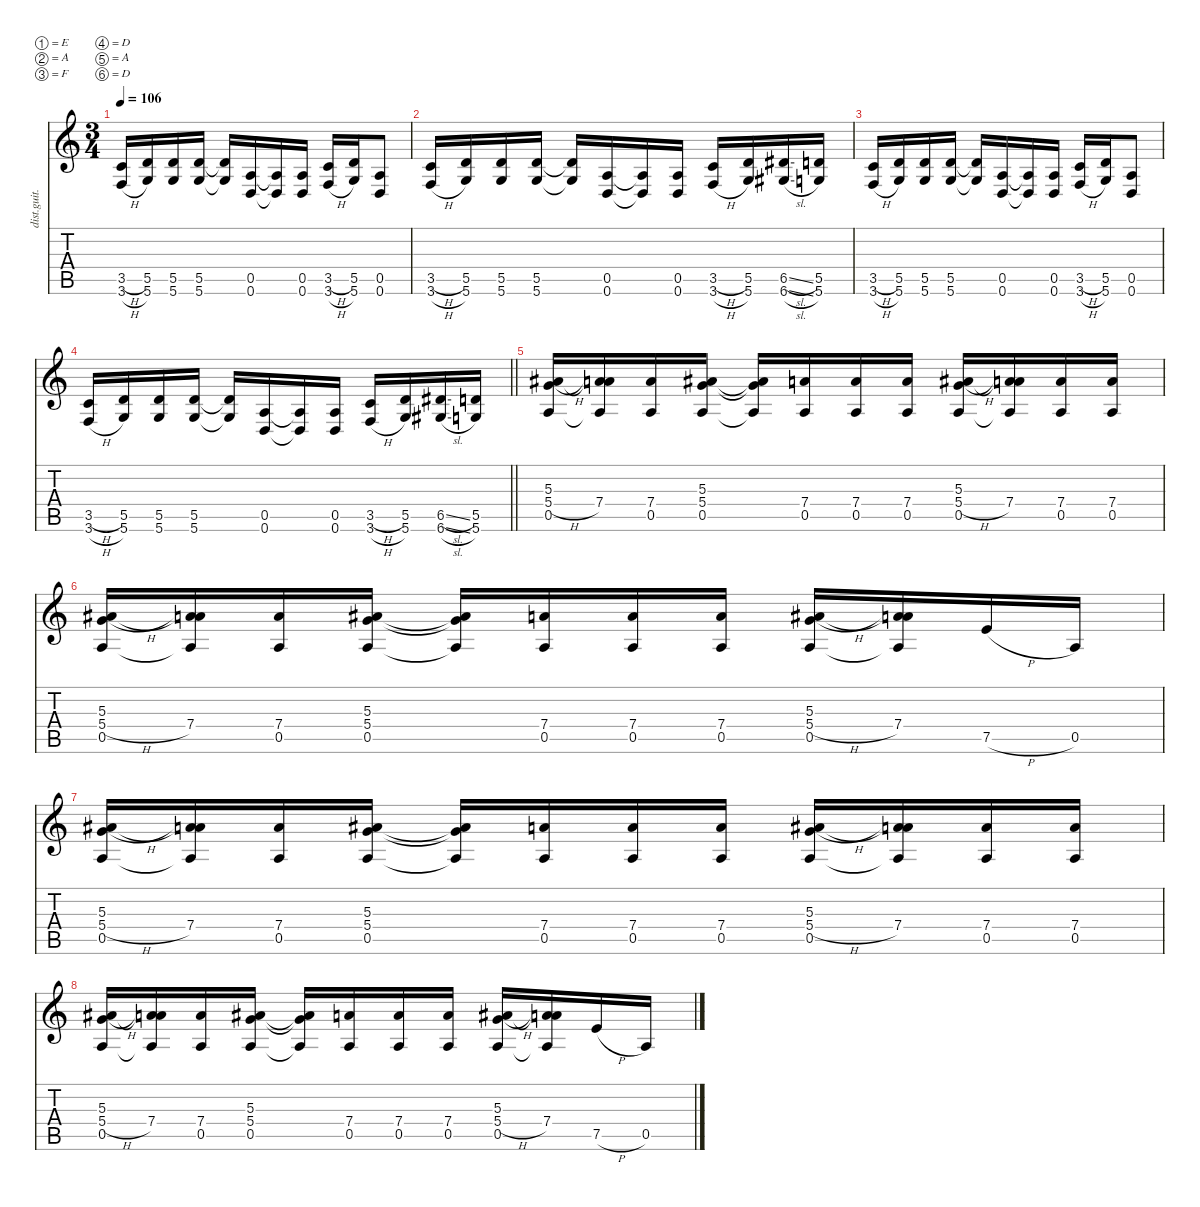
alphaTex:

\defaultSystemsLayout 4
\hideDynamics
\bracketExtendMode nobrackets
\otherSystemsTrackNameOrientation horizontal
\track ("Track 2" "dist.guit.") {instrument distortionguitar}
\staff {score tabs}
\tuning (E4 A3 F3 D3 A2 D2)
\ts (3 4)
\tempo 106
\clef g2
\ks c
(3.5{h} 3.6{h}).16{dy f beam Up} (5.5 5.6).16{beam Up} (5.5 5.6).16{beam Up} (5.5 5.6).16{beam Up} (5.5{t} 5.6{t}).16{beam Up} (0.5 0.6).16{beam Up} (0.5{t} 0.6{t}).16{beam Up} (0.5 0.6).16{beam Up} (3.5{h} 3.6{h}).16{beam Up} (5.5 5.6).16{beam Up} (0.5 0.6).8{beam Up} |
(3.5{h} 3.6{h}).16{beam Up} (5.5 5.6).16{beam Up} (5.5 5.6).16{beam Up} (5.5 5.6).16{beam Up} (5.5{t} 5.6{t}).16{beam Up} (0.5 0.6).16{beam Up} (0.5{t} 0.6{t}).16{beam Up} (0.5 0.6).16{beam Up} (3.5{h} 3.6{h}).16{beam Up} (5.5 5.6).16{beam Up} (6.5{sl acc #} 6.6{sl acc #}).16{beam Up} (5.5 5.6).16{beam Up} |
(3.5{h} 3.6{h}).16{beam Up} (5.5 5.6).16{beam Up} (5.5 5.6).16{beam Up} (5.5 5.6).16{beam Up} (5.5{t} 5.6{t}).16{beam Up} (0.5 0.6).16{beam Up} (0.5{t} 0.6{t}).16{beam Up} (0.5 0.6).16{beam Up} (3.5{h} 3.6{h}).16{beam Up} (5.5 5.6).16{beam Up} (0.5 0.6).8{beam Up} |
\barLineRight lightlight
(3.5{h} 3.6{h}).16{beam Up} (5.5 5.6).16{beam Up} (5.5 5.6).16{beam Up} (5.5 5.6).16{beam Up} (5.5{t} 5.6{t}).16{beam Up} (0.5 0.6).16{beam Up} (0.5{t} 0.6{t}).16{beam Up} (0.5 0.6).16{beam Up} (3.5{h} 3.6{h}).16{beam Up} (5.5 5.6).16{beam Up} (6.5{sl acc #} 6.6{sl acc #}).16{beam Up} (5.5 5.6).16{beam Up} |
\section ("" "")
(5.3{acc #} 5.4{h} 0.5).16{beam Up} (5.3{t acc #} 7.4 0.5{t}).16{beam Up} (7.4 0.5).16{beam Up} (5.3{acc #} 5.4 0.5).16{beam Up} (5.3{t acc #} 5.4{t} 0.5{t}).16{beam Up} (7.4 0.5).16{beam Up} (7.4 0.5).16{beam Up} (7.4 0.5).16{beam Up} (5.3{acc #} 5.4{h} 0.5).16{beam Up} (5.3{t acc #} 7.4 0.5{t}).16{beam Up} (7.4 0.5).16{beam Up} (7.4 0.5).16{beam Up} |
(5.3{acc #} 5.4{h} 0.5).16{beam Up} (5.3{t acc #} 7.4 0.5{t}).16{beam Up} (7.4 0.5).16{beam Up} (5.3{acc #} 5.4 0.5).16{beam Up} (5.3{t acc #} 5.4{t} 0.5{t}).16{beam Up} (7.4 0.5).16{beam Up} (7.4 0.5).16{beam Up} (7.4 0.5).16{beam Up} (5.3{acc #} 5.4{h} 0.5).16{beam Up} (5.3{t acc #} 7.4 0.5{t}).16{beam Up} 7.5{h}.16{beam Up} 0.5.16{beam Up} |
(5.3{acc #} 5.4{h} 0.5).16{beam Up} (5.3{t acc #} 7.4 0.5{t}).16{beam Up} (7.4 0.5).16{beam Up} (5.3{acc #} 5.4 0.5).16{beam Up} (5.3{t acc #} 5.4{t} 0.5{t}).16{beam Up} (7.4 0.5).16{beam Up} (7.4 0.5).16{beam Up} (7.4 0.5).16{beam Up} (5.3{acc #} 5.4{h} 0.5).16{beam Up} (5.3{t acc #} 7.4 0.5{t}).16{beam Up} (7.4 0.5).16{beam Up} (7.4 0.5).16{beam Up} |
(5.3{acc #} 5.4{h} 0.5).16{beam Up} (5.3{t acc #} 7.4 0.5{t}).16{beam Up} (7.4 0.5).16{beam Up} (5.3{acc #} 5.4 0.5).16{beam Up} (5.3{t acc #} 5.4{t} 0.5{t}).16{beam Up} (7.4 0.5).16{beam Up} (7.4 0.5).16{beam Up} (7.4 0.5).16{beam Up} (5.3{acc #} 5.4{h} 0.5).16{beam Up} (5.3{t acc #} 7.4 0.5{t}).16{beam Up} 7.5{h}.16{beam Up} 0.5.16{beam Up}
